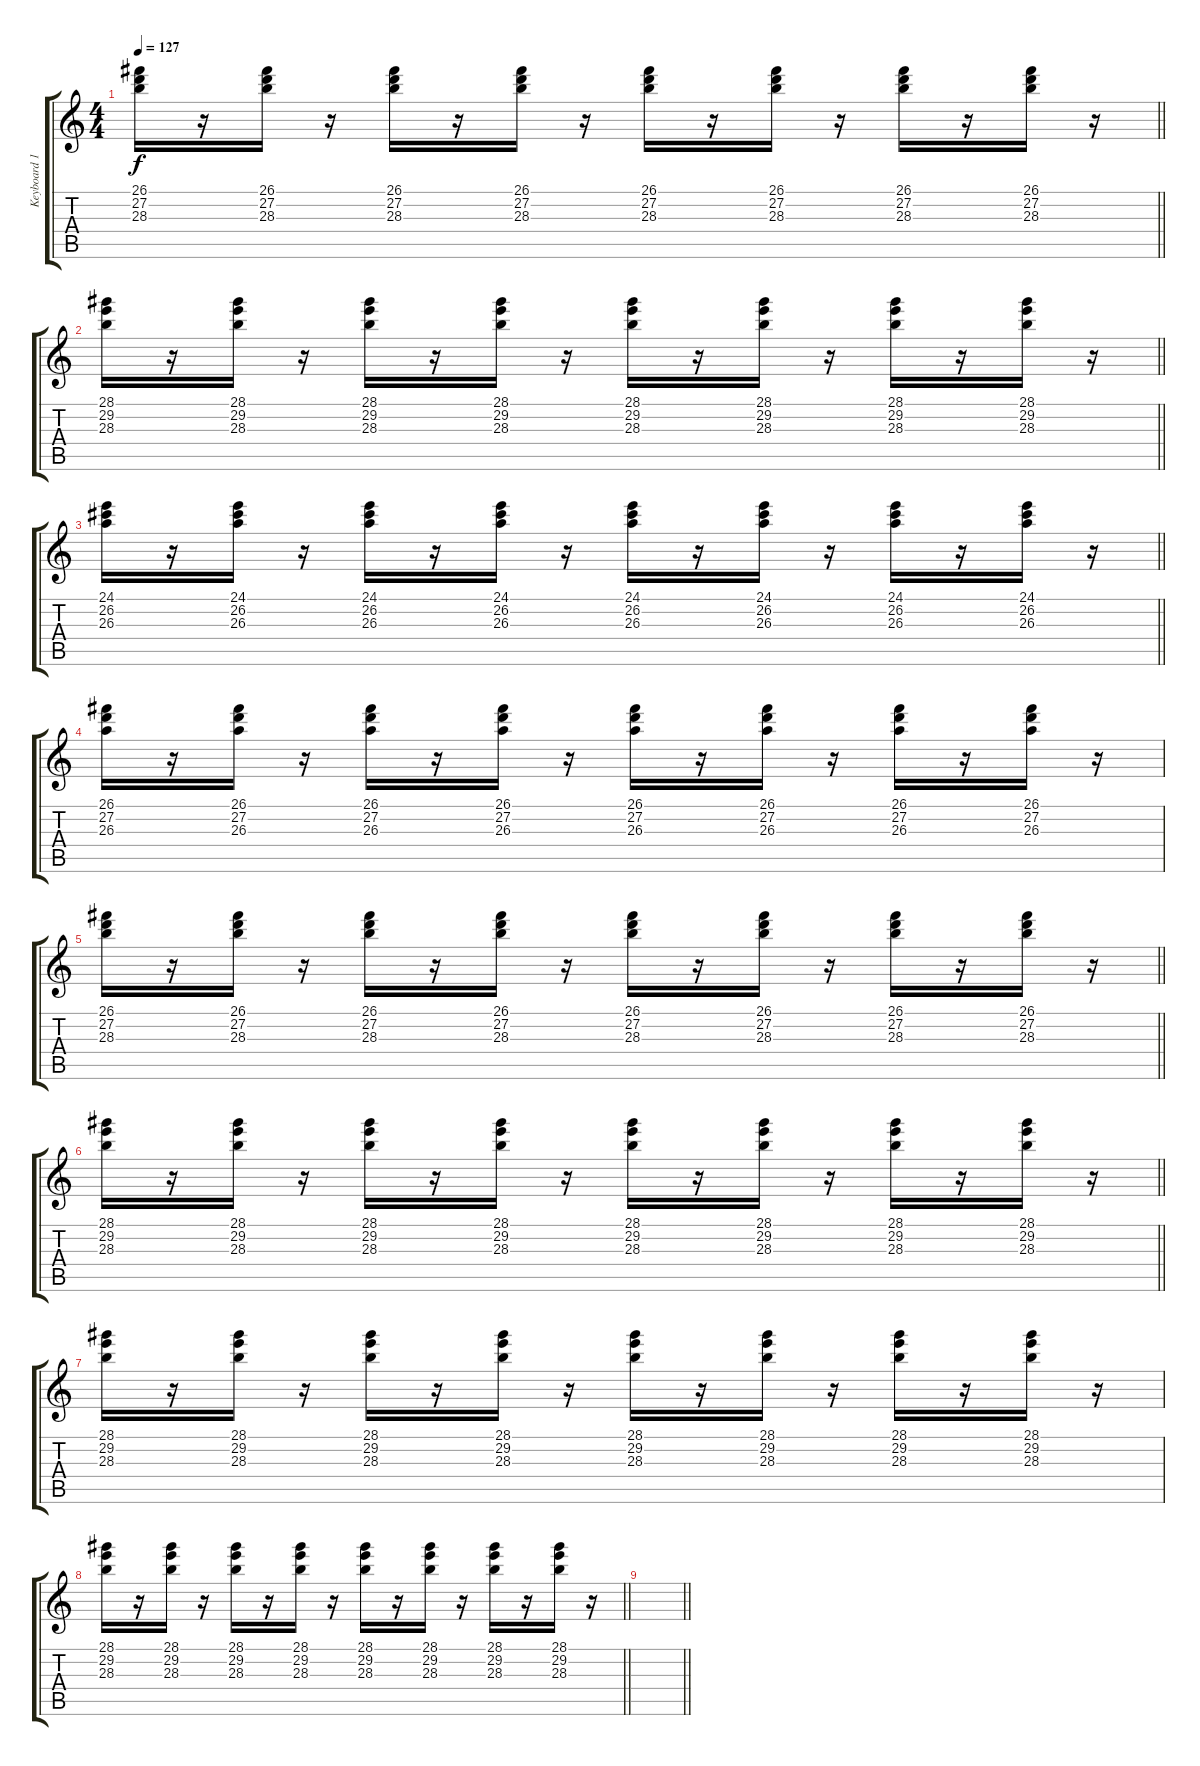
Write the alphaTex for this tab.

\track ("Keyboard 1" "Keyboard 1") {instrument acousticgrandpiano}
\staff {score tabs}
\tuning (E4 B3 G3 D3 A2 E2) {hide}
\ts (4 4)
\tempo 127
\clef g2
\barLineRight lightlight
\ks c
(26.1 27.2 28.3).16{dy f} r.16 (26.1 27.2 28.3).16 r.16 (26.1 27.2 28.3).16 r.16 (26.1 27.2 28.3).16 r.16 (26.1 27.2 28.3).16 r.16 (26.1 27.2 28.3).16 r.16 (26.1 27.2 28.3).16 r.16 (26.1 27.2 28.3).16 r.16 |
\barLineRight lightlight
(28.1 29.2 28.3).16 r.16 (28.1 29.2 28.3).16 r.16 (28.1 29.2 28.3).16 r.16 (28.1 29.2 28.3).16 r.16 (28.1 29.2 28.3).16 r.16 (28.1 29.2 28.3).16 r.16 (28.1 29.2 28.3).16 r.16 (28.1 29.2 28.3).16 r.16 |
\barLineRight lightlight
(24.1 26.2 26.3).16 r.16 (24.1 26.2 26.3).16 r.16 (24.1 26.2 26.3).16 r.16 (24.1 26.2 26.3).16 r.16 (24.1 26.2 26.3).16 r.16 (24.1 26.2 26.3).16 r.16 (24.1 26.2 26.3).16 r.16 (24.1 26.2 26.3).16 r.16 |
(26.1 27.2 26.3).16 r.16 (26.1 27.2 26.3).16 r.16 (26.1 27.2 26.3).16 r.16 (26.1 27.2 26.3).16 r.16 (26.1 27.2 26.3).16 r.16 (26.1 27.2 26.3).16 r.16 (26.1 27.2 26.3).16 r.16 (26.1 27.2 26.3).16 r.16 |
\barLineRight lightlight
(26.1 27.2 28.3).16 r.16 (26.1 27.2 28.3).16 r.16 (26.1 27.2 28.3).16 r.16 (26.1 27.2 28.3).16 r.16 (26.1 27.2 28.3).16 r.16 (26.1 27.2 28.3).16 r.16 (26.1 27.2 28.3).16 r.16 (26.1 27.2 28.3).16 r.16 |
\barLineRight lightlight
(28.1 29.2 28.3).16 r.16 (28.1 29.2 28.3).16 r.16 (28.1 29.2 28.3).16 r.16 (28.1 29.2 28.3).16 r.16 (28.1 29.2 28.3).16 r.16 (28.1 29.2 28.3).16 r.16 (28.1 29.2 28.3).16 r.16 (28.1 29.2 28.3).16 r.16 |
(28.1 29.2 28.3).16 r.16 (28.1 29.2 28.3).16 r.16 (28.1 29.2 28.3).16 r.16 (28.1 29.2 28.3).16 r.16 (28.1 29.2 28.3).16 r.16 (28.1 29.2 28.3).16 r.16 (28.1 29.2 28.3).16 r.16 (28.1 29.2 28.3).16 r.16 |
\barLineRight lightlight
(28.1 29.2 28.3).16 r.16 (28.1 29.2 28.3).16 r.16 (28.1 29.2 28.3).16 r.16 (28.1 29.2 28.3).16 r.16 (28.1 29.2 28.3).16 r.16 (28.1 29.2 28.3).16 r.16 (28.1 29.2 28.3).16 r.16 (28.1 29.2 28.3).16 r.16 |
\barLineRight lightlight
